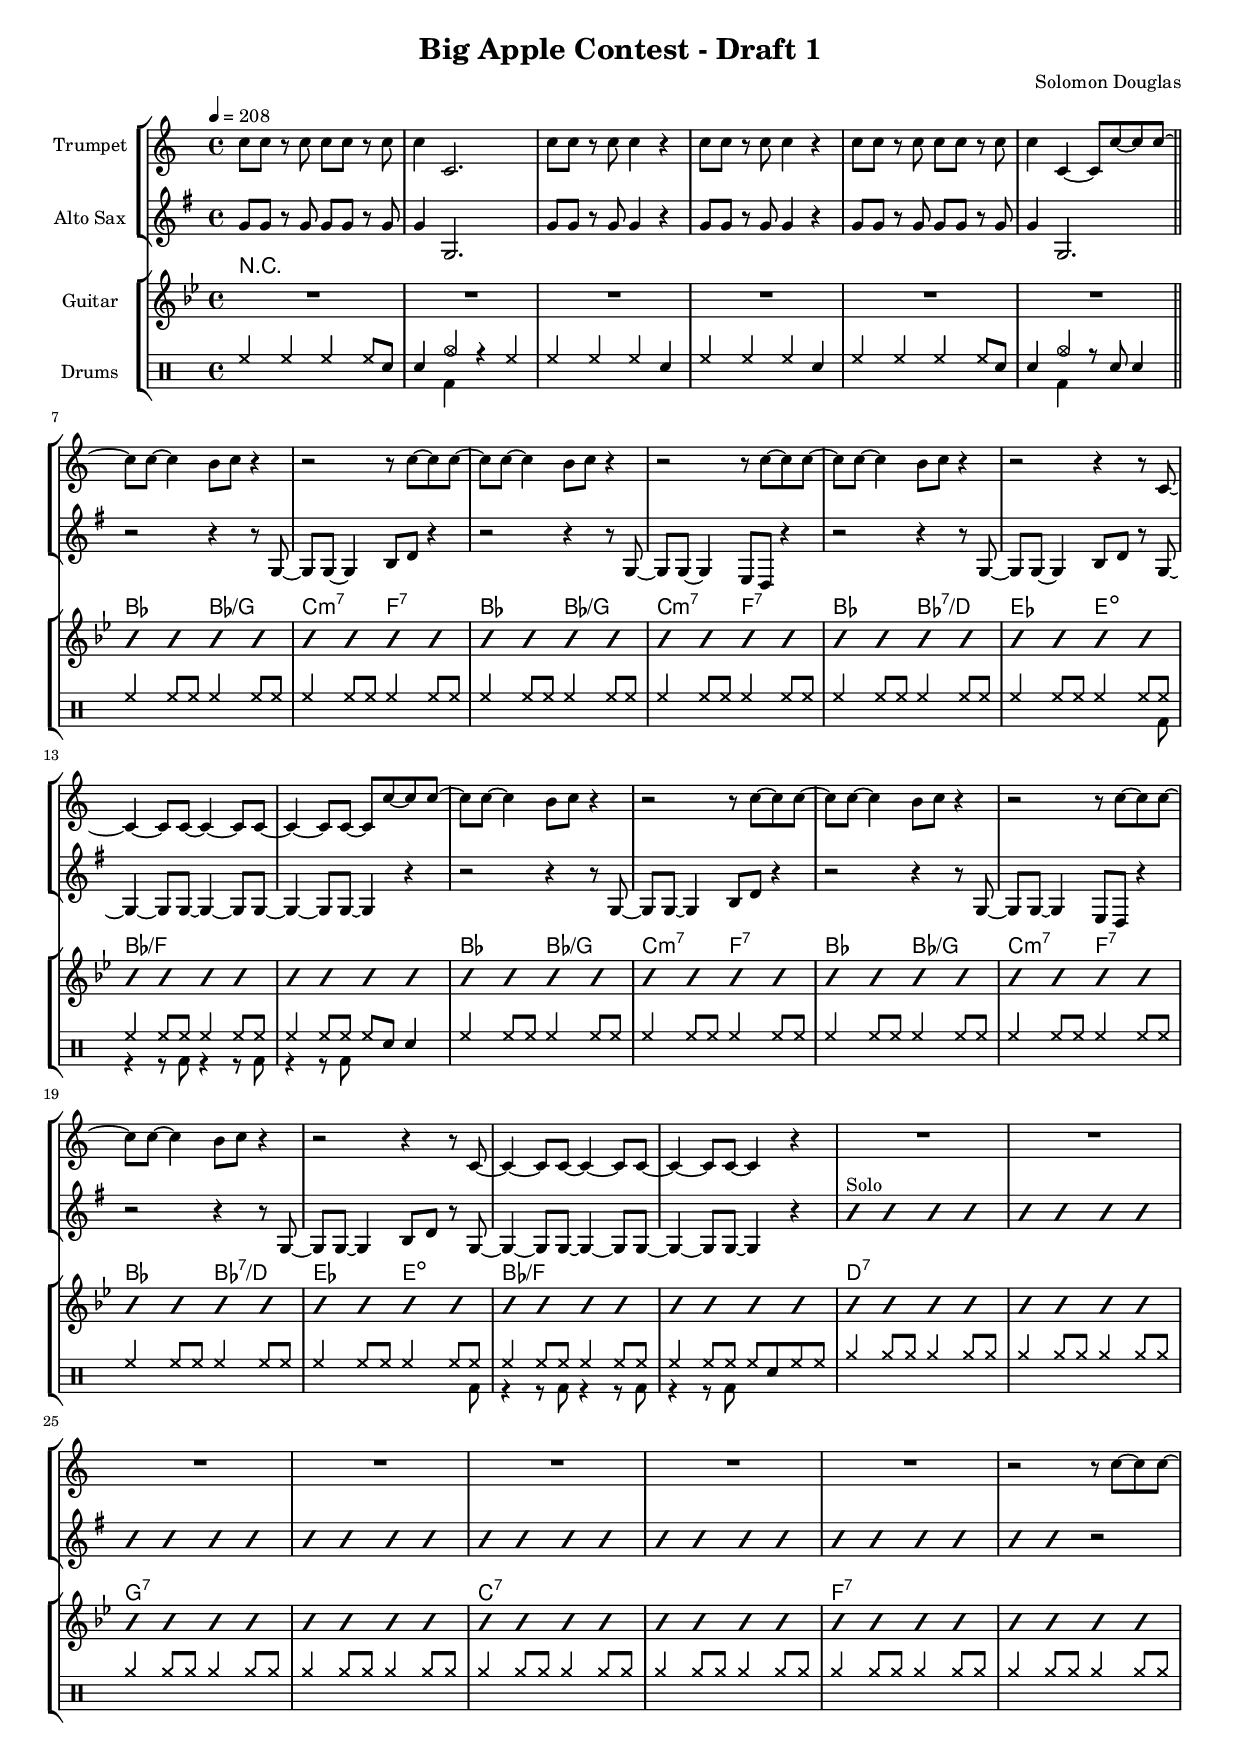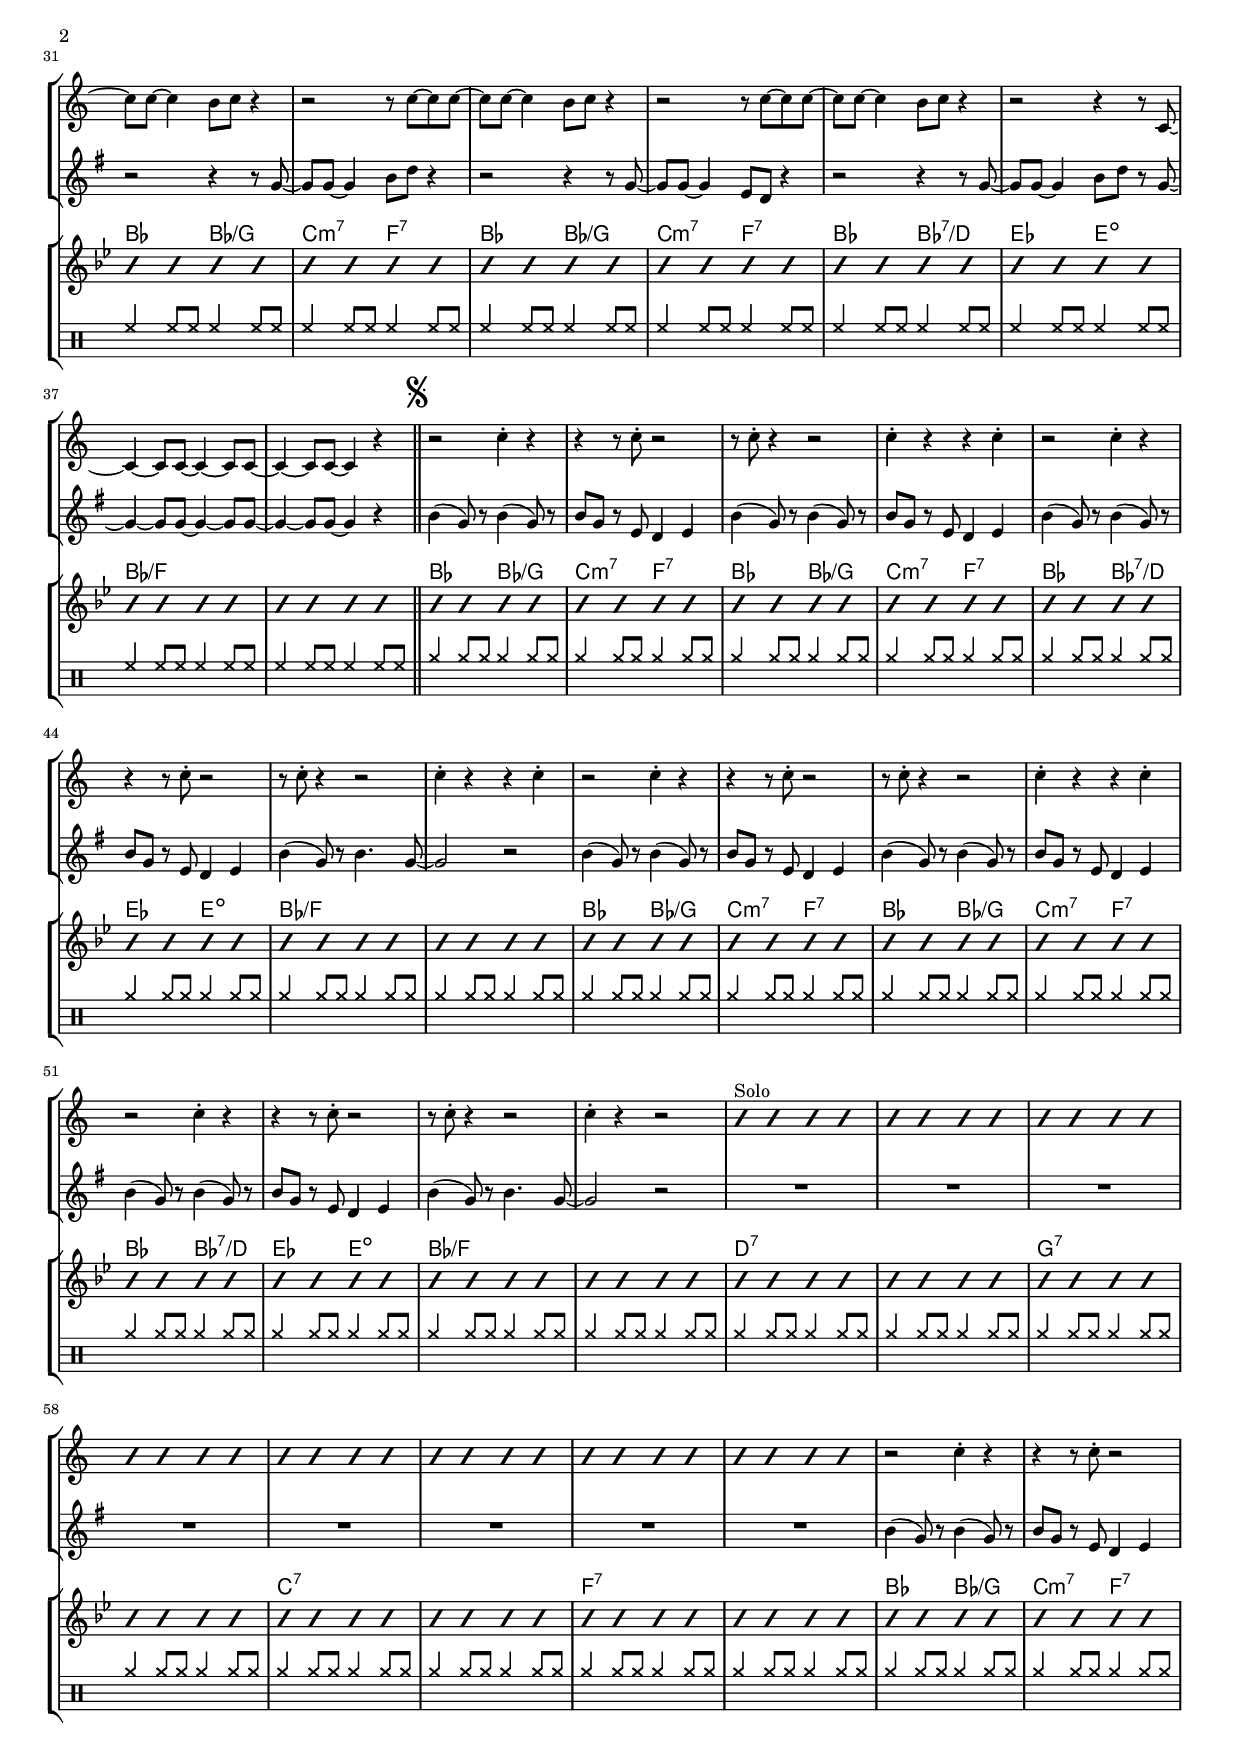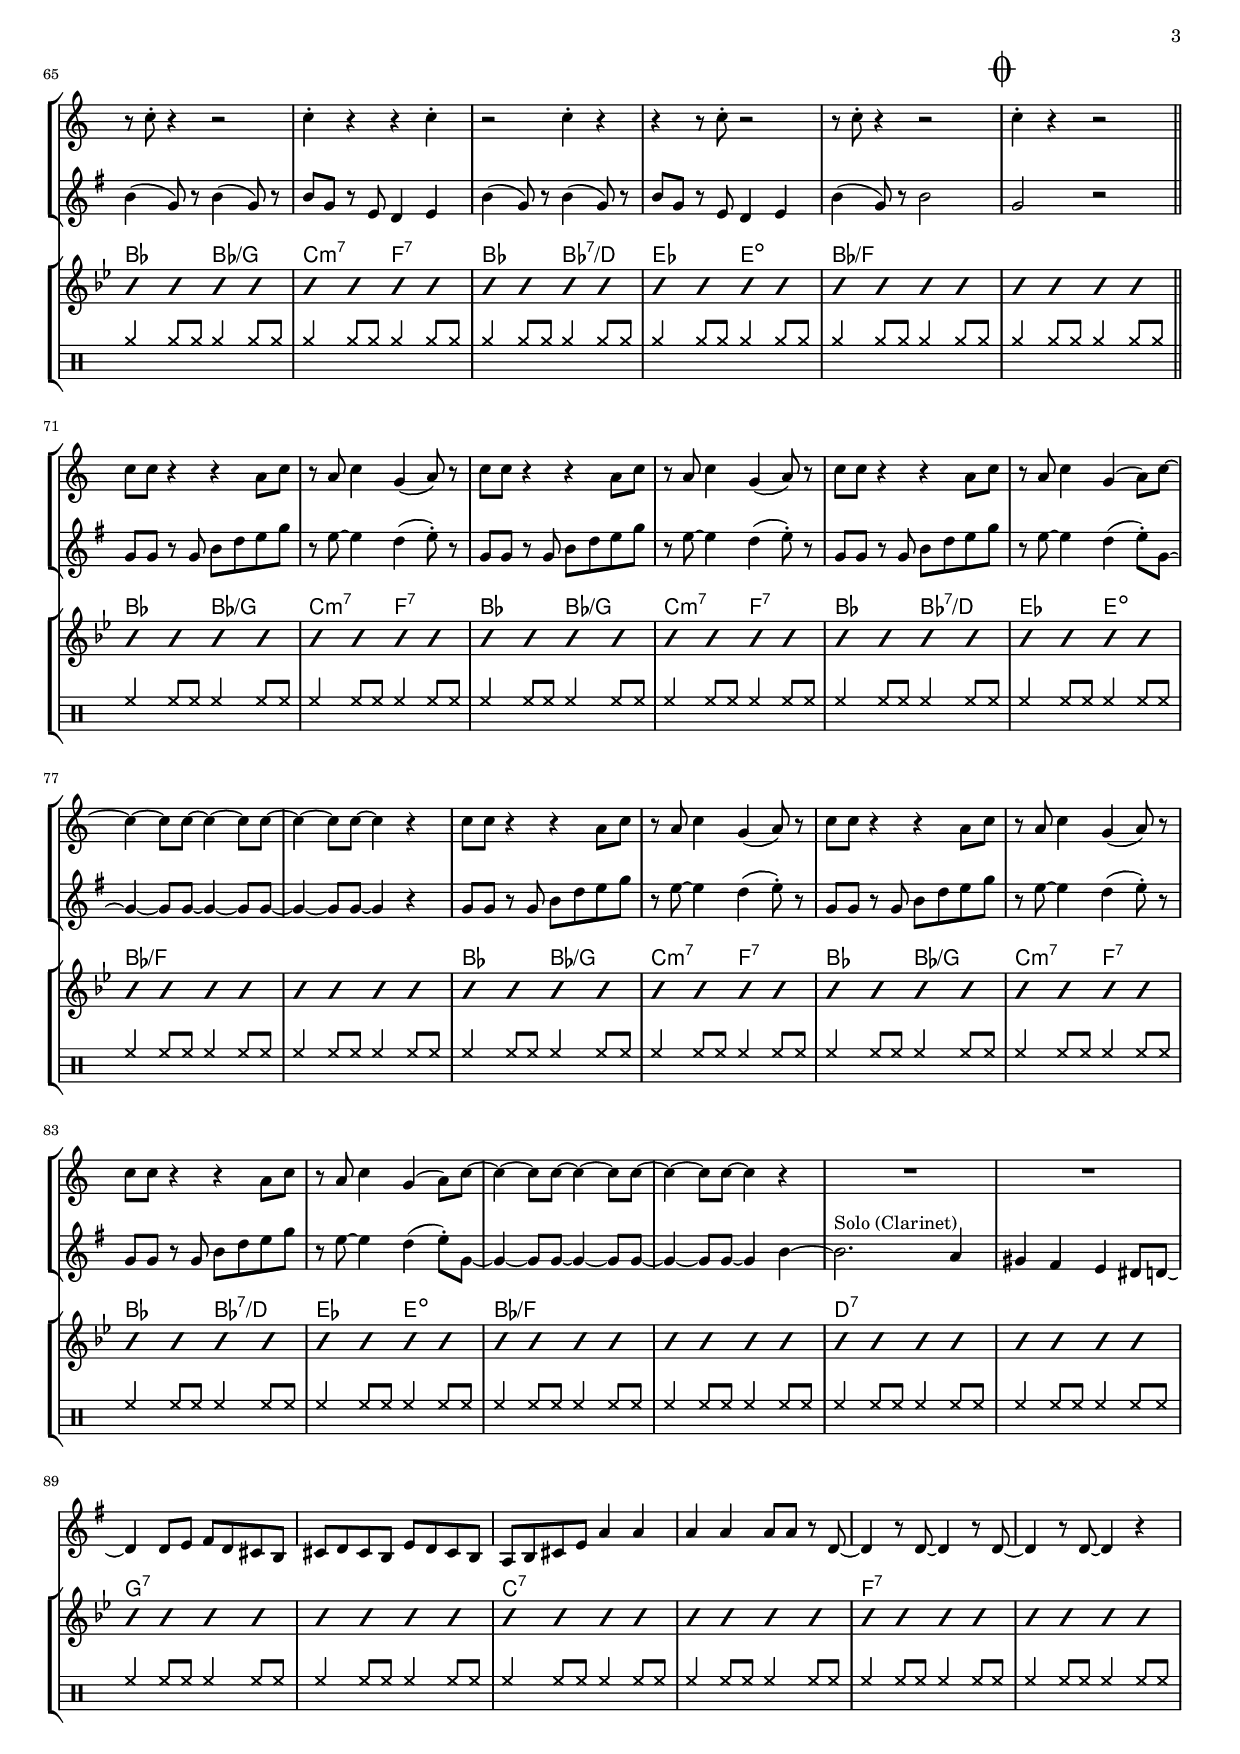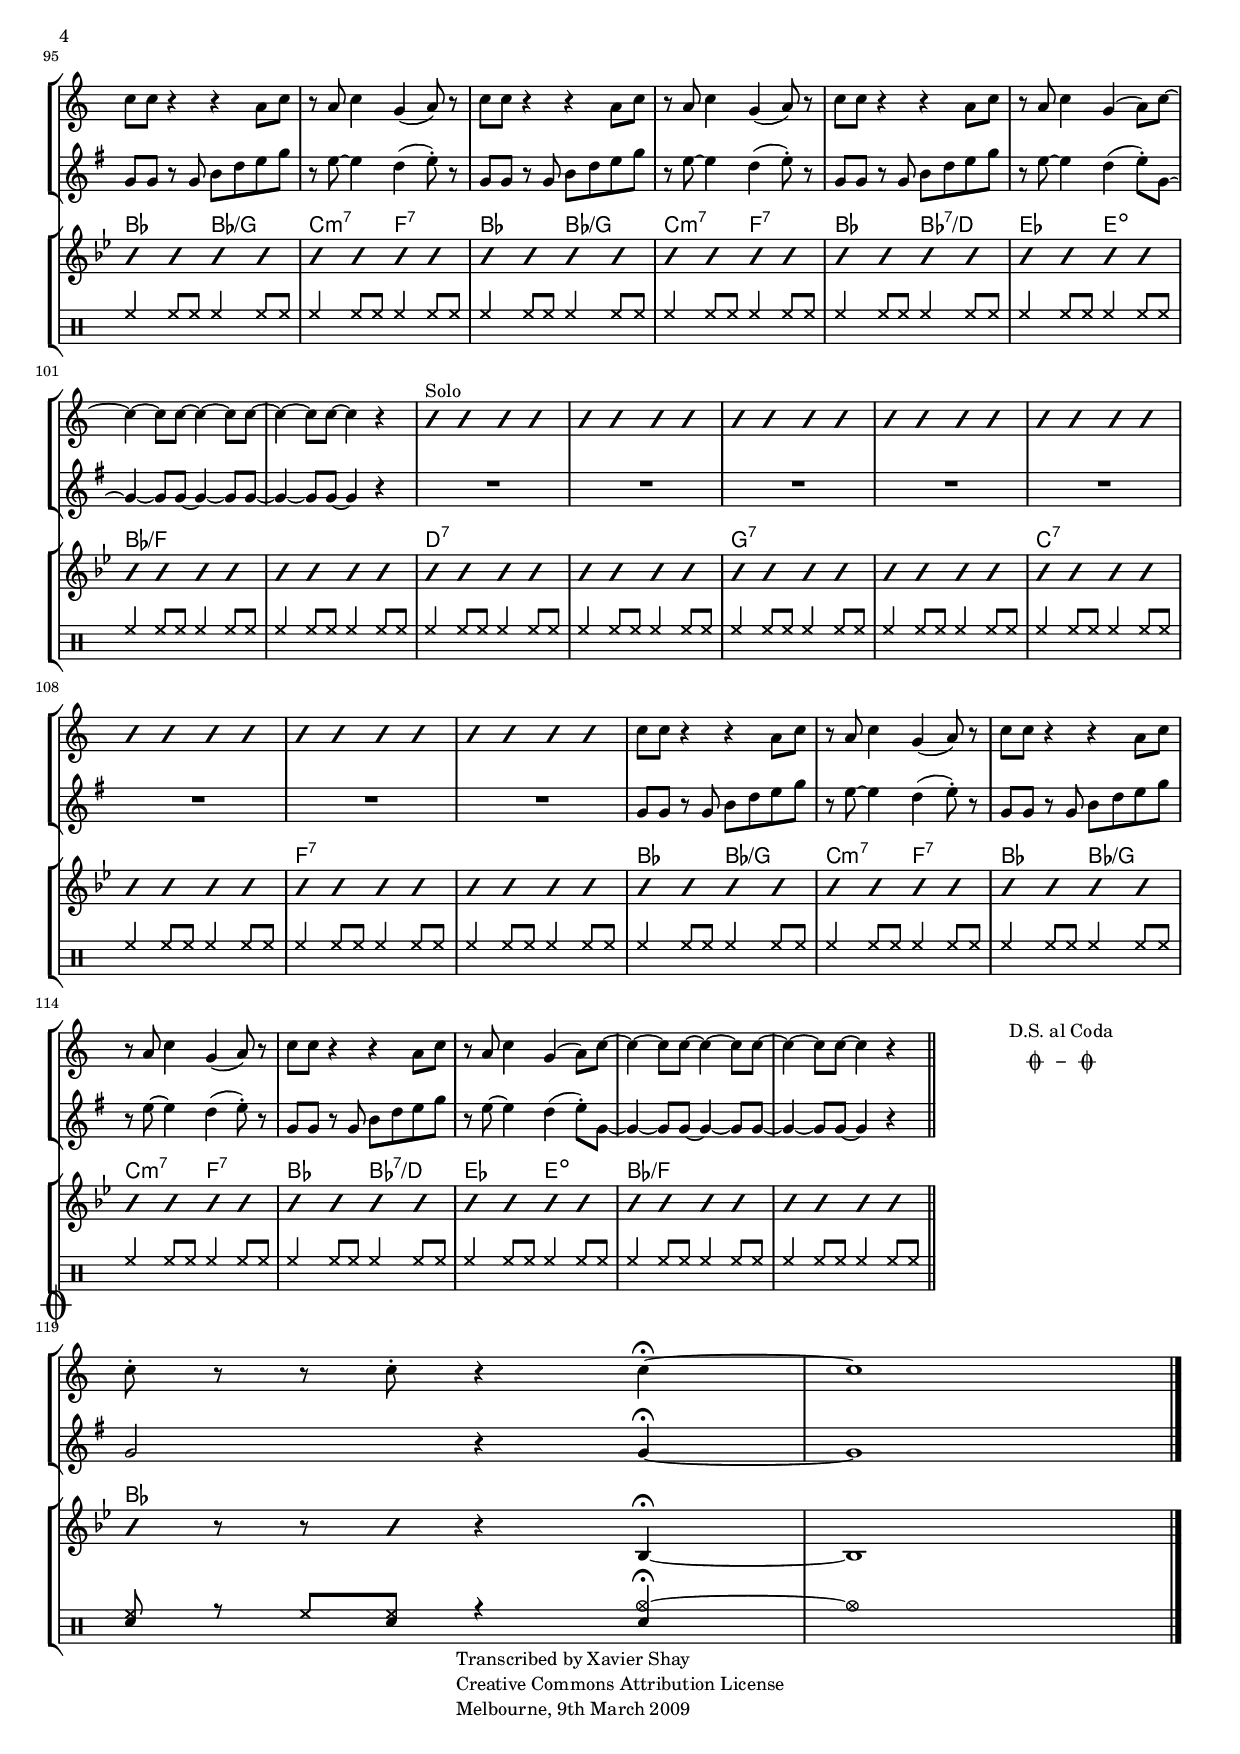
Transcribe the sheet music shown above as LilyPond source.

\version "2.10.10"
\header {
 title = "Big Apple Contest - Draft 1"
 composer = "Solomon Douglas"
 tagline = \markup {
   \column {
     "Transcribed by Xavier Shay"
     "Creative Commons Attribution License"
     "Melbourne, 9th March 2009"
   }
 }
 texidoc = "Jazz tune for combo
            (horns, guitar, piano, bass, drums)."
}

#(set-global-staff-size 16)

%%%%%%%%%%%% Some macros %%%%%%%%%%%%%%%%%%%

sl = {
 \override NoteHead #'style = #'slash
 \override Stem #'transparent = ##t
}
nsl = {
 \revert NoteHead #'style
 \revert Stem #'transparent
}
cr = \override NoteHead #'style = #'cross
ncr = \revert NoteHead #'style

%% insert chord name style stuff here.

jzchords = { }

%%%%%%%%%%%% Keys'n'thangs %%%%%%%%%%%%%%%%%

global = {
 \time 4/4
}

Key = { \key bes \major }

% ############ Horns ############

% ------ Trumpet ------
trpt = \transpose c d \relative c'' {
 \Key
  \set Score.skipBars = ##t

  \tempo 4 = 208
  bes8 bes r bes bes bes r bes 
  bes4 bes,2. 
  bes'8 bes r bes bes4 r |
  bes8 bes r bes bes4 r |
  bes8 bes r bes bes bes r bes 
  bes4 bes,~ bes8 bes'~ bes bes~ 
  \bar "||"

  % A
  bes bes~ bes4 a8 bes r4 |
  r2 r8 bes8~ bes bes~ |
  bes bes~ bes4 a8 bes r4 |
  r2 r8 bes8~ bes bes~ |
  bes bes~ bes4 a8 bes r4 |
  r2 r4 r8 bes,8~ |
  bes4~ bes8 bes~ bes4~ bes8 bes8~ |
  bes4~ bes8 bes~ bes8 bes'~ bes bes~ |

  bes8 bes~ bes4 a8 bes r4 |
  r2 r8 bes8~ bes bes~ |
  bes bes~ bes4 a8 bes r4 |
  r2 r8 bes8~ bes bes~ |
  bes bes~ bes4 a8 bes r4 |
  r2 r4 r8 bes,8~ |
  bes4~ bes8 bes~ bes4~ bes8 bes8~ |
  bes4~ bes8 bes~ bes4 r |

  R1*7
  r2 r8 bes'~ bes bes~ |

  bes8 bes~ bes4 a8 bes r4 |
  r2 r8 bes8~ bes bes~ |
  bes bes~ bes4 a8 bes r4 |
  r2 r8 bes8~ bes bes~ |
  bes bes~ bes4 a8 bes r4 |
  r2 r4 r8 bes,8~ |
  bes4~ bes8 bes~ bes4~ bes8 bes8~ |
  bes4~ bes8 bes~ bes4 r |

  \bar "||"

  % B
  \mark \markup { \musicglyph #"scripts.segno" }
  \repeat unfold 3 {
    r2 bes'4 -. r4 |
    r4 r8 bes8 -. r2 |
    r8 bes8 -. r4 r2 |
    bes4 -. r4 r4 bes -. |
  }
  r2 bes4 -. r4 |
  r4 r8 bes8 -. r2 |
  r8 bes8 -. r4 r2 |
  bes4 -. r4 r2 |

  \sl
  a4^"Solo" a a a
  a a a a
  a a a a
  a a a a
  a a a a
  a a a a
  a a a a
  a a a a
  \nsl

  \repeat unfold 1 {
    r2 bes4 -. r4 |
    r4 r8 bes8 -. r2 |
    r8 bes8 -. r4 r2 |
    bes4 -. r4 r4 bes -. |
  }
  r2 bes4 -. r4 |
  r4 r8 bes8 -. r2 |
  r8 bes8 -. r4 r2 |
  \once \override Score.RehearsalMark #'font-size = #4
  \mark \markup { \musicglyph #"scripts.coda" }
  
  bes4 -. r4 r2 |

  \bar "||"

  % C
  \repeat unfold 2 {
    bes8 bes8 r4 r g8 bes
    r8 g8 bes4 f( g8) r8
    bes8 bes8 r4 r g8 bes
    r8 g8 bes4 f( g8) r8
    bes8 bes8 r4 r g8 bes
    r8 g8 bes4 f( g8) bes8~ |
    bes4~ bes8 bes~ bes4~ bes8 bes8~ |
    bes4~ bes8 bes~ bes4 r  |
  }

  R1*8
  bes8 bes8 r4 r g8 bes
  r8 g8 bes4 f( g8) r8
  bes8 bes8 r4 r g8 bes
  r8 g8 bes4 f( g8) r8
  bes8 bes8 r4 r g8 bes
  r8 g8 bes4 f( g8) bes8~ |
  bes4~ bes8 bes~ bes4~ bes8 bes8~ |
  bes4~ bes8 bes~ bes4 r  |

  \sl
  a4^"Solo" a a a
  a a a a
  a a a a
  a a a a
  a a a a
  a a a a
  a a a a
  a a a a |
  \nsl

  bes8 bes8 r4 r g8 bes |
  r8 g8 bes4 f( g8) r8 |
  bes8 bes8 r4 r g8 bes |
  r8 g8 bes4 f( g8) r8 |
  bes8 bes8 r4 r g8 bes |
  r8 g8 bes4 f( g8) bes8~ |
  bes4~ bes8 bes~ bes4~ bes8 bes8~ |
  bes4~ bes8 bes~ bes4 r  |
  \bar "||"

  \cadenzaOn 
  \stopStaff
     \once \override TextScript #'word-space = #1.5
        \once \override TextScript #'X-offset = #8
        \once \override TextScript #'Y-offset = #1.5
        | s1*0^\markup { \center-column { "D.S. al Coda" \line { \musicglyph #"scripts.coda" \musicglyph #"scripts.tenuto" \musicglyph #"scripts.coda"} } }
        
        % Increasing the unfold counter will expand the staff-free space
        \repeat unfold 4 {
          s4 s4 s4 s4
          \bar ""
        }
        % Resume bar count and show staff lines again
     \startStaff
   \cadenzaOff
  
  \break
  \once \override Score.RehearsalMark #'extra-offset = #'( -8.42 . 1.75 )
   
 \once \override Score.RehearsalMark #'font-size = #5
 \mark \markup { \musicglyph #"scripts.coda" }
 bes8 -. r r bes -. r4 bes4~\fermata |
 bes1
 \bar "|."
}
trpharmony = \transpose c' d {
 \jzchords
}
trumpet = {
 \global
 \set Staff.instrumentName = #"Trumpet"
 \clef treble
 <<
   \trpt
 >>
}

% ------ Alto Saxophone ------
alto = \transpose c a \relative c' {
 \Key
 bes8 bes r bes bes bes r bes 
 bes4 bes,2. 
 bes'8 bes r bes bes4 r |
 bes8 bes r bes bes4 r |
 bes8 bes r bes bes bes r bes 
 bes4 bes,2. |

 % A
 \repeat unfold 2 {
   r2 r4 r8 bes8~ |
   bes8 bes~ bes4 d8 f r4 |
   r2 r4 r8 bes,8~ |
   bes8 bes~ bes4 g8 f r4 |
   r2 r4 r8 bes8~ |
   bes8 bes~ bes4 d8 f r8 bes,8~ |
   bes4~ bes8 bes~ bes4~ bes8 bes8~ |
   bes4~ bes8 bes~ bes4 r  |
 }
 \sl d'^"Solo" d d d
 d d d d
 d d d d
 d d d d
 d d d d
 d d d d
 d d d d
 d d
 \nsl
 r2

 r2 r4 r8 bes8~ |
 bes8 bes~ bes4 d8 f r4 |
 r2 r4 r8 bes,8~ |
 bes8 bes~ bes4 g8 f r4 |
 r2 r4 r8 bes8~ |
 bes8 bes~ bes4 d8 f r8 bes,8~ |
 bes4~ bes8 bes~ bes4~ bes8 bes8~ |
 bes4~ bes8 bes~ bes4 r  |

 % B
 \repeat unfold 3 {
   d4( bes8) r d4( bes8) r |
   d8 bes r g f4 g |
 }
 d'4( bes8) r d4. bes8~ |
 bes2 r2 |
 \repeat unfold 3 {
   d4( bes8) r d4( bes8) r |
   d8 bes r g f4 g |
 }
 d'4( bes8) r d4. bes8~ |
 bes2 r2 |

 R1*8
 \repeat unfold 3 {
   d4( bes8) r d4( bes8) r |
   d8 bes r g f4 g |
 }
 d'4( bes8) r d2 |
 bes2 r2 |

 % C
 \repeat unfold 2 {
   bes8 bes r bes d f g bes
   r8 g8~ g4 f4( g8 -.) r8 |
   bes,8 bes r bes d f g bes
   r8 g8~ g4 f4( g8 -.) r8 |
   bes,8 bes r bes d f g bes
   r8 g8~ g4 f4( g8 -.) bes,8~ |
   bes4~ bes8 bes~ bes4~ bes8 bes8~ |
 }
 \alternative {
   { bes4~ bes8 bes~ bes4 r  | }
   { bes4~ bes8 bes~ bes4 d4~  | }
 }
 d2.^"Solo (Clarinet)" c4
 b a g fis8 f~ |
 f4 f8 g a f e d |
 e f e d g f e d |
 c d e g c4 c |
 c c c8 c r8 f,~ |
 f4 r8 f8~ f4 r8 f8~ |
 f4 r8 f8~ f4 r4 |

 bes8 bes r bes d f g bes
 r8 g8~ g4 f4( g8 -.) r8 |
 bes,8 bes r bes d f g bes
 r8 g8~ g4 f4( g8 -.) r8 |
 bes,8 bes r bes d f g bes
 r8 g8~ g4 f4( g8 -.) bes,8~ |
 bes4~ bes8 bes~ bes4~ bes8 bes8~ |
 bes4~ bes8 bes~ bes4 r  |

 R1*8
 bes8 bes r bes d f g bes
 r8 g8~ g4 f4( g8 -.) r8 |
 bes,8 bes r bes d f g bes
 r8 g8~ g4 f4( g8 -.) r8 |
 bes,8 bes r bes d f g bes
 r8 g8~ g4 f4( g8 -.) bes,8~ |
 bes4~ bes8 bes~ bes4~ bes8 bes8~ |
 bes4~ bes8 bes~ bes4 r  |

  \cadenzaOn 
  \stopStaff
     \once \override TextScript #'word-space = #1.5
        % Increasing the unfold counter will expand the staff-free space
        \repeat unfold 4 {
          s4 s4 s4 s4
          \bar ""
        }
     \startStaff
   \cadenzaOff

 % Coda
 bes2 r4 bes4~\fermata |
 bes1
}
altoharmony = \transpose c' a \chordmode {
 \jzchords
}
altosax = {
 \global
 \set Staff.instrumentName = #"Alto Sax"
 \clef treble
 <<
   \alto
 >>
}

% ############ Rhythm Section #############

% ------ Guitar ------
gtr = \relative c'' {
 \Key
\set Score.skipBars = ##t
 R1 * 6
 \sl 
 % A
 \repeat unfold 32 { bes4 bes bes bes }

 % B
 \repeat unfold 32 { bes4 bes bes bes }

 % C
 \repeat unfold 32 { bes4 bes bes bes }
 \repeat unfold 16 { bes4 bes bes bes }

  \cadenzaOn 
  \stopStaff
     \once \override TextScript #'word-space = #1.5
        % Increasing the unfold counter will expand the staff-free space
        \repeat unfold 4 {
          s4 s4 s4 s4
          \bar ""
        }
     \startStaff
   \cadenzaOff

 bes8 r r bes r4 \nsl bes,4~\fermata |
 bes1
}
gtrharmony = \chordmode {
 \jzchords
 R1 * 6
 \repeat unfold 3 {
   bes2 bes/g c:min7 f:7
   bes bes/g c:min7 f:7
   bes bes:7/d ees e:dim
   bes1/f s1
   bes2 bes/g c:min7 f:7
   bes bes/g c:min7 f:7
   bes bes:7/d ees e:dim
   bes1/f s1

   d:7 s1 g:7 s1 c:7 s1 f:7 s1

   bes2 bes/g c:min7 f:7
   bes bes/g c:min7 f:7
   bes bes:7/d ees e:dim
   bes1/f s1
 }

 d:7 s1 g:7 s1 c:7 s1 f:7 s1

 bes2 bes/g c:min7 f:7
 bes bes/g c:min7 f:7
 bes bes:7/d ees e:dim
 bes1/f s1

  \repeat unfold 4 {
    s4 s4 s4 s4
    \bar ""
  }

 bes1 s1
}
guitar = {
 \global
 \set Staff.instrumentName = #"Guitar"
 \clef treble
 <<
   \gtr
 >>
}

% ------ Drums ------
jazzHats = \drummode { hh4 hh8 hh hh4 hh8 hh }
jazzRide = \drummode { cymr4 cymr8 cymr cymr4 cymr8 cymr }
up = \drummode {
 hh4 hh hh hh8 sn
 sn4 cymc r hh
 hh4 hh hh sn
 hh4 hh hh sn
 hh4 hh hh hh8 sn
 sn4 cymc r8 sn sn4

 % A
 \repeat unfold 7 { \jazzHats }
 hh4 hh8 hh hh8 sn8 sn4

 \repeat unfold 7 { \jazzHats }
 hh4 hh8 hh hh8 sn8 hh8 hh 

 \repeat unfold 8 { \jazzRide }
 \repeat unfold 8 { \jazzHats }

 \repeat unfold 32 { \jazzRide }

 \repeat unfold 32 { \jazzHats }
 \repeat unfold 16 { \jazzHats }

  \stopStaff
     \once \override TextScript #'word-space = #1.5
        % Increasing the unfold counter will expand the staff-free space
        \repeat unfold 4 {
          s4 s4 s4 s4
          \bar ""
        }
     \startStaff
   \cadenzaOff

 <hh sn>8 r hh <hh sn> r4 <sn cymc~>\fermata |
 cymc1
}

down = \drummode {
 s1 
 s4 bd s2
 s1 
 s1 
 s1 
 s4 bd4 s2

 % A
 s1 * 5
 s2 s4 s8 bd
 r4 r8 bd r4 r8 bd
 r4 r8 bd s2

 s1 * 5
 s2 s4 s8 bd
 r4 r8 bd r4 r8 bd
 r4 r8 bd s2
}

drumContents = {
 \global
 <<
   \set DrumStaff.instrumentName = #"Drums"
   \new DrumVoice { \voiceOne \up }
   \new DrumVoice { \voiceTwo \down }
 >>
}

%%%%%%%%% It All Goes Together Here %%%%%%%%%%%%%%%%%%%%%%

\score {
 <<
   \new StaffGroup = "horns" <<
     \new Staff = "trumpet" \trumpet
     \new ChordNames = "altochords" \altoharmony
     \new Staff = "altosax" \altosax
%     \new ChordNames = "barichords" \bariharmony
%     \new Staff = "barisax" \barisax
   >>

   \new StaffGroup = "rhythm" <<
     \new ChordNames = "chords" \gtrharmony
     \new Staff = "guitar" \guitar
     \new DrumStaff { \drumContents }
   >>
 >>

 \layout {
   \context { \RemoveEmptyStaffContext }
   \context {
     \Score
     \override BarNumber #'padding = #3
     \override RehearsalMark #'padding = #2
     skipBars = ##t
   }
 }

 \midi {
     \context {
       \Score
       tempoWholesPerMinute = #(ly:make-moment 220 4)
     }
 }
}

